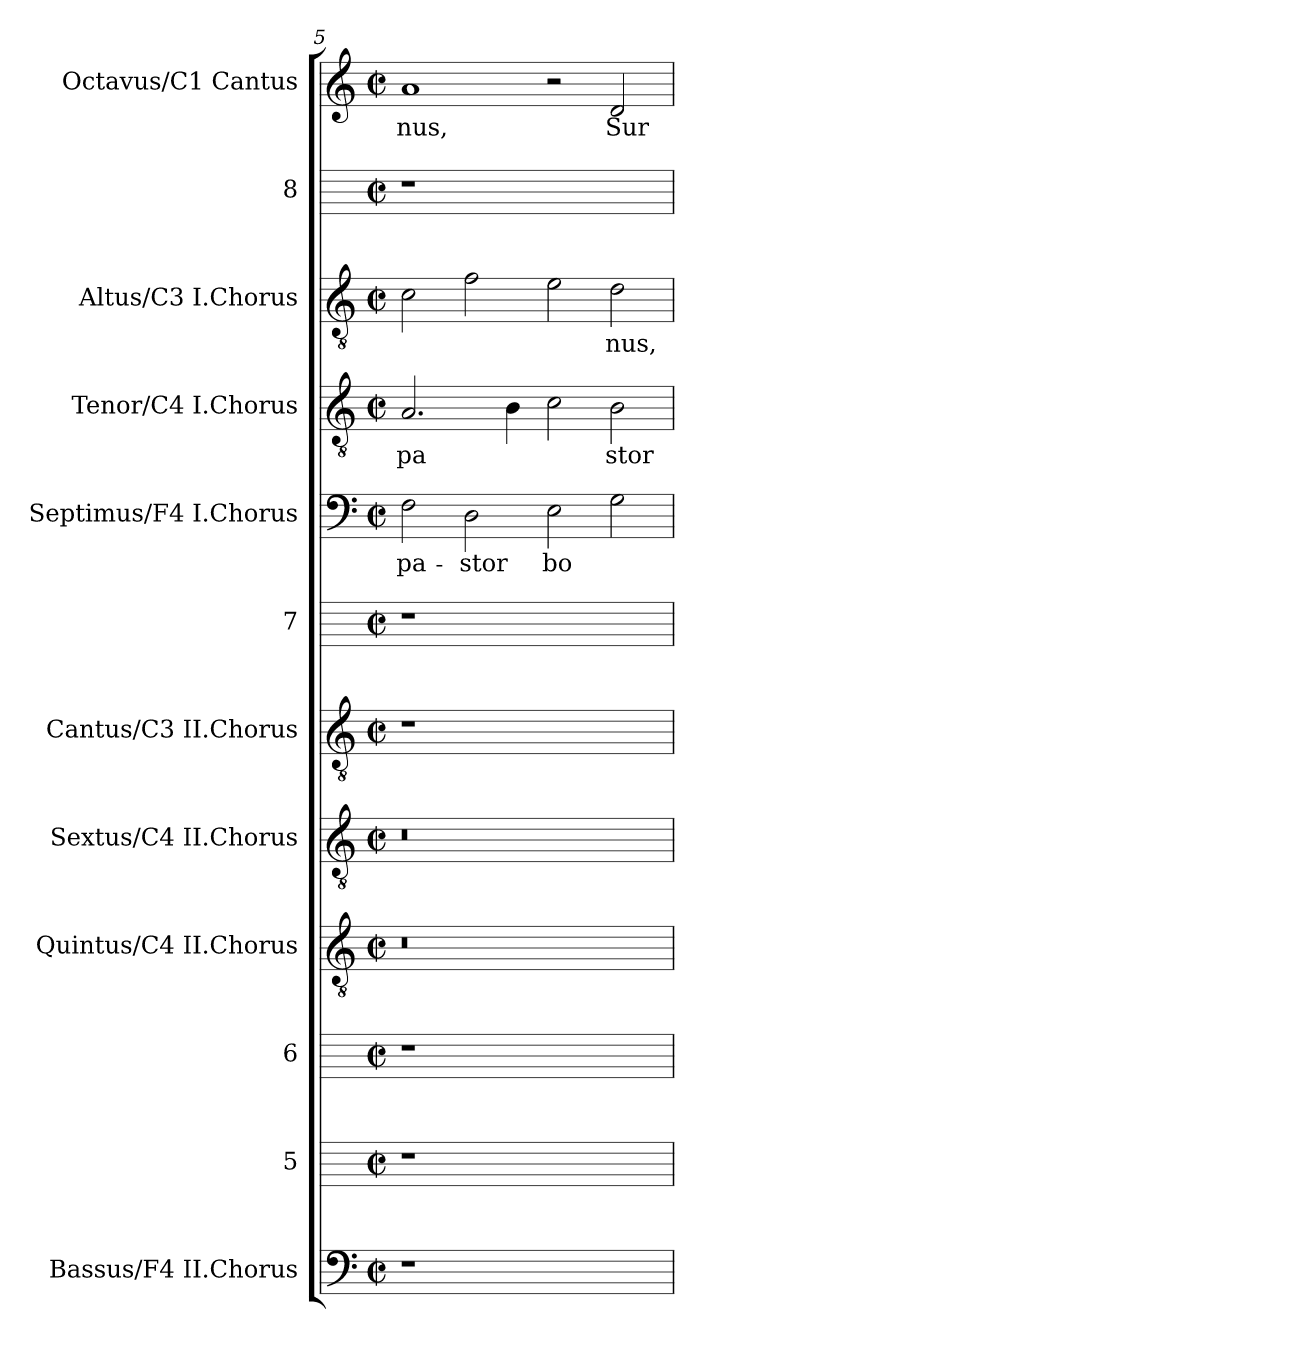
**kern	**kern	**kern	**kern	**kern	**kern	**kern	**kern	**text	**kern	**text	**kern	**text	**kern	**kern	**text
*part12	*part11	*part10	*part9	*part8	*part7	*part6	*part5	*part5	*part4	*part4	*part3	*part3	*part2	*part1	*part1
*staff12	*staff11	*staff10	*staff9	*staff8	*staff7	*staff6	*staff5	*staff5	*staff4	*staff4	*staff3	*staff3	*staff2	*staff1	*staff1
*I"Bassus/F4  II.Chorus	*I"5	*I"6	*I"Quintus/C4  II.Chorus	*I"Sextus/C4  II.Chorus	*I"Cantus/C3  II.Chorus	*I"7	*I"Septimus/F4  I.Chorus	*	*I"Tenor/C4  I.Chorus	*	*I"Altus/C3  I.Chorus	*	*I"8	*I"Octavus/C1  Cantus	*
*I'B	*	*	*	*	*I'C	*	*	*	*I'T	*	*I'A	*	*	*	*
*clefF4	*	*	*clefGv2	*clefGv2	*clefGv2	*	*clefF4	*	*clefGv2	*	*clefGv2	*	*	*clefG2	*
*k[]	*k[]	*k[]	*k[]	*k[]	*k[]	*k[]	*k[]	*	*k[]	*	*k[]	*	*k[]	*k[]	*
*C:	*C:	*C:	*C:	*C:	*C:	*C:	*C:	*	*C:	*	*C:	*	*C:	*C:	*
*M2/2	*M2/2	*M2/2	*M2/2	*M2/2	*M2/2	*M2/2	*M2/2	*	*M2/2	*	*M2/2	*	*M2/2	*M2/2	*
*met(c|)	*met(c|)	*met(c|)	*met(c|)	*met(c|)	*met(c|)	*met(c|)	*met(c|)	*	*met(c|)	*	*met(c|)	*	*met(c|)	*met(c|)	*
=5	=5	=5	=5	=5	=5	=5	=5	=5	=5	=5	=5	=5	=5	=5	=5
!	!	!	!	!	!	!	!	!LO:LY:b:cj	!	!LO:LY:b:cj	!	!LO:LY:b:cj	!	!	!LO:LY:b:cj
1r	1r	1r	0r	0r	1r	1r	2F\	pa-	2.A/	pa-	2c\	--	1r	1a	-nus,
!	!	!	!	!	!	!	!	!LO:LY:b:cj	!	!	!	!LO:LY:b:cj	!	!	!
.	.	.	.	.	.	.	2D\	-stor	.	.	2f\	--	.	.	.
!	!	!	!	!	!	!	!	!	!	!LO:LY:b:cj	!	!	!	!	!
.	.	.	.	.	.	.	.	.	4B\	--	.	.	.	.	.
!	!	!	!	!	!	!	!	!LO:LY:b:cj	!	!LO:LY:b:cj	!	!LO:LY:b:cj	!	!	!
1ryy	1ryy	1ryy	.	.	1ryy	1ryy	2E\	bo-	2c\	--	2e\	--	1ryy	2r	.
!	!	!	!	!	!	!	!	!LO:LY:b:cj	!	!LO:LY:b:cj	!	!LO:LY:b:cj	!	!	!LO:LY:b:cj
.	.	.	.	.	.	.	2G\	--	2B\	-stor	2d\	-nus,	.	2d/	Sur-
=	=	=	=	=	=	=	=	=	=	=	=	=	=	=	=
*-	*-	*-	*-	*-	*-	*-	*-	*-	*-	*-	*-	*-	*-	*-	*-
